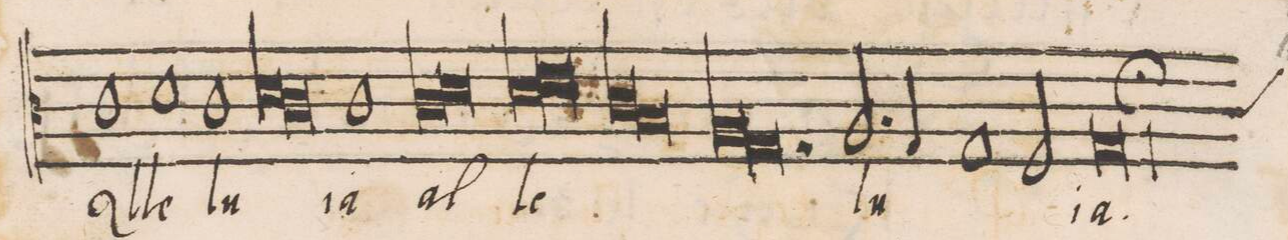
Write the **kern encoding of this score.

**kern	**text
*I"TENOR	*
*clefC3	*
*k[]	*
*met(C|)	*
*M2/1	*
1c	al-
1d	-le-
=36	=36
1c	-lu-
*lig	*
1d	.
=37	=37
1c	.
*Xlig	*
1c	-ia
=38	=38
*lig	*
1c	al-
1d	.
*Xlig	*
=39	=39
*lig	*
1d	-le-
1e	.
*Xlig	*
=40	=40
*lig	*
1c	.
1B	.
*Xlig	*
=41	=41
*lig	*
1A	.
1.G	.
*Xlig	*
=42	=42
2.A/	-lu-
4G/	.
1G	.
=43	=43
2F/	.
*custos:c	*
[1G;l	-ia.
=44	=44
0G_	.
=45	=45
0G_	.
=46	=46
0G]	.
=47	=47
*lig	*
*-	*-
